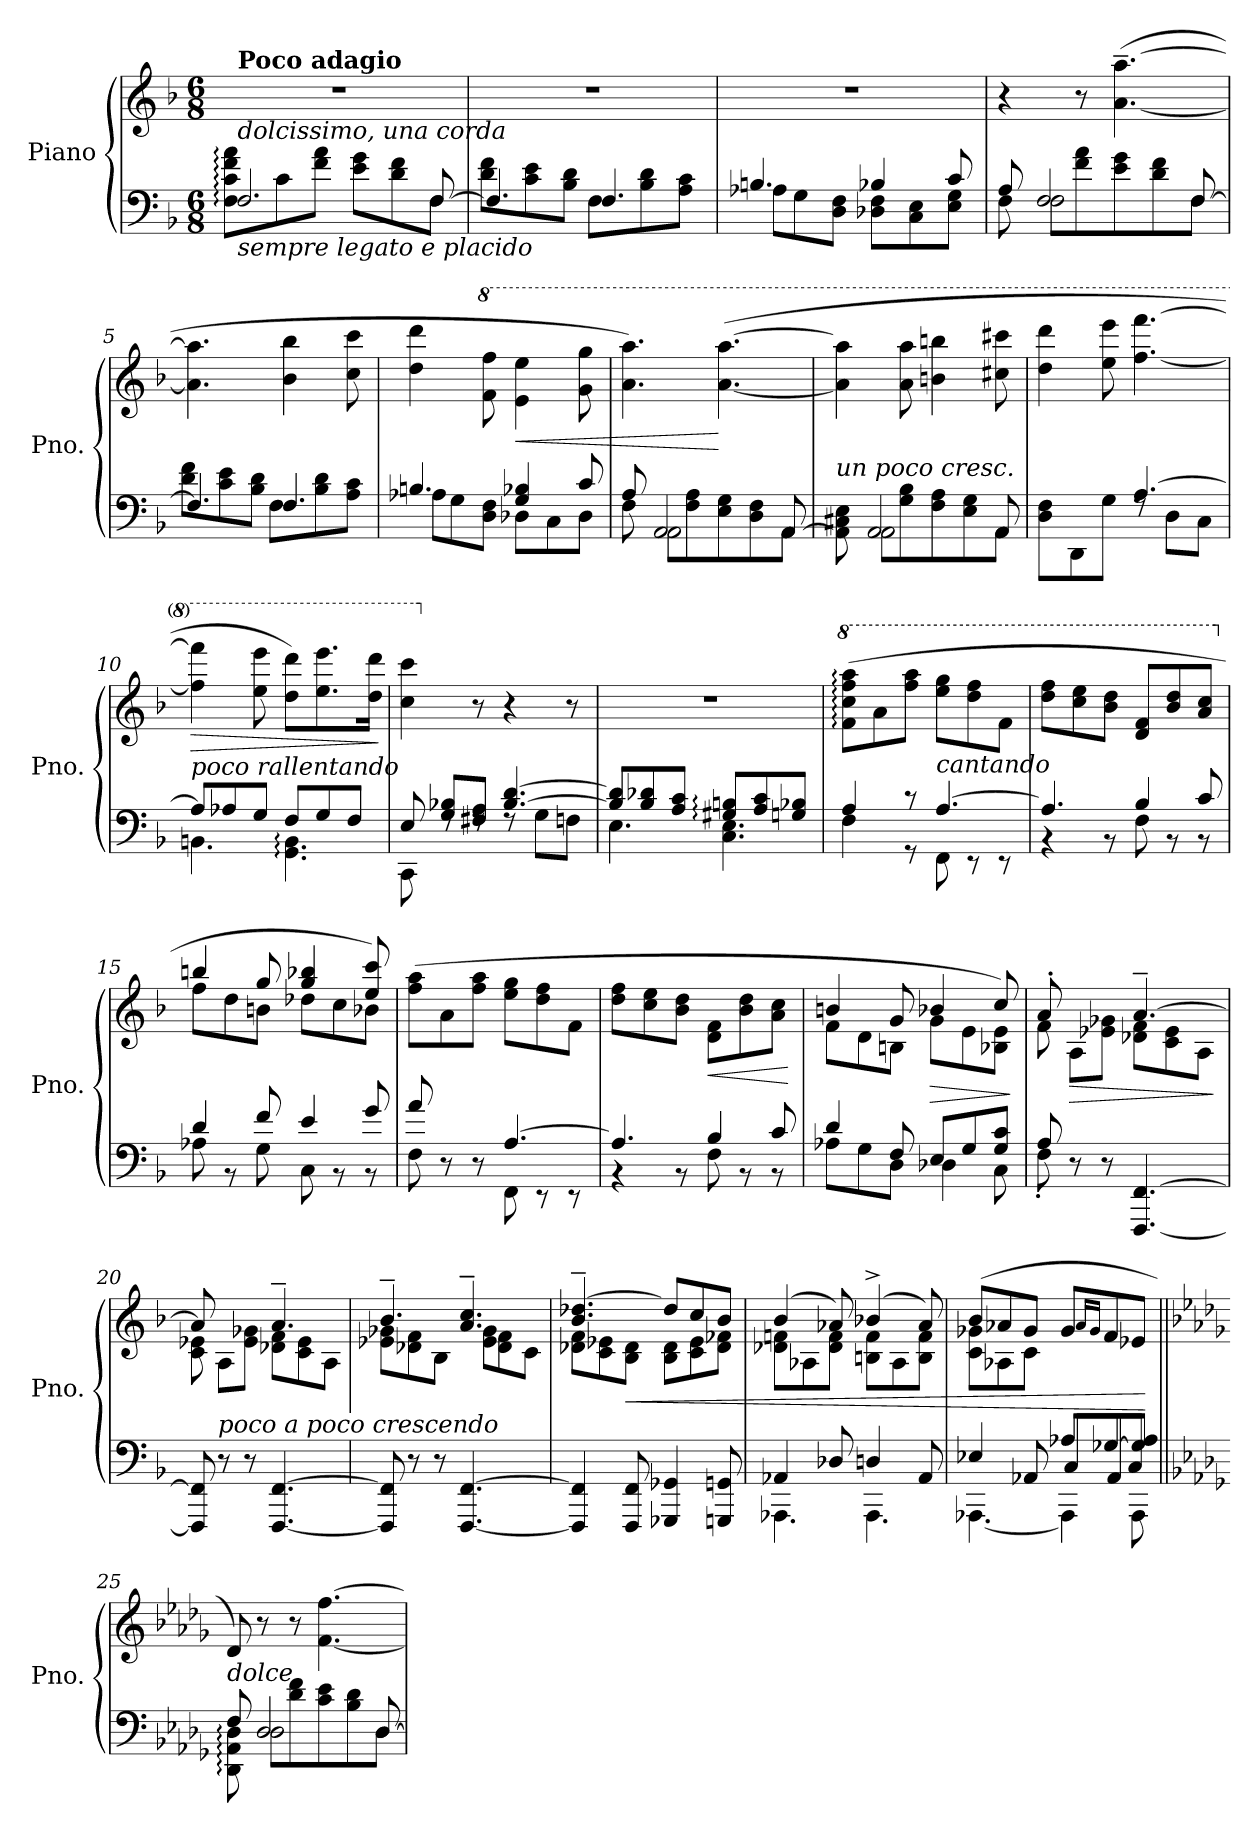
**kern	**kern	**dynam
*part1	*part1	*part1
*staff2	*staff1	*staff1/2
*I"Piano	*	*
*I'Pno.	*	*
*clefF4	*clefG2	*
*k[b-]	*k[b-]	*
*M6/8	*M6/8	*
*MM58	*MM58	*
=1	=1	=1
*^	*	*
*	*^	*	*
!	!	!	!LO:TX:a:B:t=Poco adagio	!
!LO:TX:b:i:t=sempre legato e placido	!	!	!	!
!LO:TX:a:i:t=dolcissimo, una corda	!	!	!	!
2.F/	8F\: 8c\: 8f\: 8a\:L	4.ryy	2.r	.
.	8c\	.	.	.
.	8f\ 8a\J	.	.	.
.	8e\ 8g\L	4ryy	.	.
.	8d\ 8f\	.	.	.
.	8F\J	[8F/	.	.
*	*v	*v	*	*
=2	=2	=2	=2
4.F/]	8d\ 8f\L	2.r	.
.	8c\ 8e\	.	.
.	8B-\ 8d\J	.	.
4.F/	8F\L	.	.
.	8B-\ 8d\	.	.
.	8A\ 8c\J	.	.
=3	=3	=3	=3
4.Bn/	8A-X\L	2.r	.
.	8G\	.	.
.	8D\ 8F\J	.	.
4B-X/	8D-X\ 8F\L	.	.
.	8C\ 8E\	.	.
8c/	8E\ 8G\J	.	.
=4	=4	=4	=4
8A/	8F\	4r	.
!	!LO:N:head=open	!	!
2F/	8F\L	.	.
.	8f\ 8a\	8r	.
.	8e\ 8g\	(>[4.a\~ [4.aa\~	.
.	8d\ 8f\	.	.
[8F/	8F\J	.	.
=5	=5	=5	=5
4.F/]	8d\ 8f\L	4.a\] 4.aa\]	.
.	8c\ 8e\	.	.
.	8B-\ 8d\J	.	.
4.F/	8F\L	4b-\ 4bb-\	.
.	8B-\ 8d\	.	.
.	8A\ 8c\J	8cc\ 8ccc\	.
=6	=6	=6	=6
4.Bn/	8A-X\L	4dd\ 4ddd\	.
.	8G\	.	.
*	*	*8va	*
.	8D\ 8F\J	8ff\ 8fff\	.
!	!	!	!LO:HP:b
4G/ 4B-X/	8D-X\L	4ee\ 4eee\	<
.	8C\	.	.
8c/	8D-\J	8gg\ 8ggg\	.
!!LO:LB:g=z
=7	=7	=7	=7
8A/	8F\	4.aa\ 4.aaa\)	.
!	!LO:N:head=open	!	!
2AA/	8AA\L	.	.
.	8F\ 8A\	.	.
.	8E\ 8G\	(>[4.aa\ [4.aaa\	[
.	8D\ 8F\	.	.
[8AA/	8AA\J	.	.
=8	=8	=8	=8
!LO:TX:a:i:t=un poco cresc.	!	!	!
8AA\] 8C#X\ 8E\	8ryy	4aa\] 4aaa\]	.
!	!LO:N:head=open	!	!
2AA/	8AA\L	.	.
.	8G\ 8B-\	8aa\ 8aaa\	.
.	8F\ 8A\	4bbn\ 4bbbn\	.
.	8E\ 8G\	.	.
8AA/	8AA\J	8ccc#X\ 8cccc#X\	.
=9	=9	=9	=9
4.ryy	8D\ 8F\L	4ddd\ 4dddd\	.
.	8DD\	.	.
.	8G\J	8eee\ 8eeee\	.
[4.A/	8rF	[4.fff\ [4.ffff\	.
.	8D\L	.	.
.	8C\J	.	.
=10	=10	=10	=10
!LO:TX:a:i:t=poco rallentando	!	!	!
!	!	!	!LO:HP:b
8A/L]	4.BBn\	4fff\] 4ffff\]	>
8A-X/	.	.	.
8G/J	.	8eee\ 8eeee\	.
8F/L	4.GG\: 4.BB\:	8ddd\ 8dddd\L)	.
8G/	.	8.eee\ 8.eeee\	.
8F/J	.	.	.
.	.	16ddd\ 16dddd\Jk	.
*v	*v	*	*
.	.	]
=11	=11	=11
*^	*	*
8E/	8CC:\	4ccc\ 4cccc\	.
8G/ 8B-X/L	8rF	.	.
*	*	*X8va	*
8F#X/ 8A/J	8rF	8r	.
[4.B-/ [4.d/	8rF	4r	.
.	8G\L	.	.
.	8Fn\J	8r	.
=12	=12	=12	=12
8B-/] 8d/]L	4.E\	2.r	.
8B-/ 8d-X/	.	.	.
8A/ 8c/J	.	.	.
8G#X/: 8Bn/:L	4.C\ 4.E\	.	.
8A/ 8c/	.	.	.
8Gn/ 8B-X/J	.	.	.
!!LO:LB:g=z
=13	=13	=13	=13
*	*	*8va	*
4A/	4F\	(>8ff\: 8ccc\: 8fff\: 8aaa\:L	.
.	.	8aa\	.
8r	8r	8fff\ 8aaa\J	.
!LO:TX:a:i:t=cantando	!	!	!
[4.A/	8FF\	8eee\ 8ggg\L	.
.	8r	8ddd\ 8fff\	.
.	8r	8ff\J	.
=14	=14	=14	=14
4.A/]	4r	8ddd\ 8fff\L	.
.	.	8ccc\ 8eee\	.
.	8r	8bb-\ 8ddd\J	.
4B-/	8F\	8dd/ 8ff/L	.
.	8r	8bb-/ 8ddd/	.
8c/	8r	8aa/ 8ccc/J	.
=15	=15	=15	=15
*	*	*X8va	*
*	*	*^	*
4d/	8A-X\	4bbn/	8ff\L	.
.	8r	.	8dd\	.
8f/	8G\	8gg/	8bn\J	.
4e/	8C\	4gg/ 4bb-X/	8dd-X\L	.
.	8r	.	8cc\	.
8g/	8r	8ee/ 8ccc/)	8b-X\J	.
*	*	*v	*v	*
=16	=16	=16	=16
8a/	8F\	(>8ff\ 8aa\L	.
8r	8ryy	8a\	.
8r	8ryy	8ff\ 8aa\J	.
[4.A/	8FF\	8ee\ 8gg\L	.
.	8r	8dd\ 8ff\	.
.	8r	8f\J	.
=17	=17	=17	=17
4.A/]	4r	8dd\ 8ff\L	.
.	.	8cc\ 8ee\	.
.	8r	8b-\ 8dd\J	.
!	!	!	!LO:HP:b
4B-/	8F\	8d\ 8f\L	<
.	8r	8b-\ 8dd\	.
8c/	8r	8a\ 8cc\J	.
*v	*v	*	*
.	.	[
=18	=18	=18
*^	*^	*
4d/	8A-X\L	4bn/	8f\L	.
.	8G\	.	8d\	.
8F/	8D\J	8g/	8Bn\J	.
!	!	!	!	!LO:HP:b
8E/L	4D-X\	4b-X/	8g\L	>
8G/	.	.	8e\	.
8G/ 8c/J	8C\	8cc/)	8B-X\ 8e\J	.
*v	*v	*	*	*
*	*v	*v	*
.	.	]
!!LO:LB:g=z
=19	=19	=19
*^	*^	*
8A/	8F'\	8a'/	8f\	.
!	!	!	!	!LO:HP:b
8r	8ryy	8ryy	8A\L	>
8r	8ryy	8ryy	8e-X\ 8g-X\J	.
[4.FFF/ [4.FF/	8ryy	[4.a~/	8d-X\ 8f\L	.
.	4ryy	.	8c\ 8e-\	.
.	.	.	8A\J	.
*v	*v	*	*	*
*	*v	*v	*
.	.	]
=20	=20	=20
*	*^	*
8FFF/] 8FF/]	8a/]	8c\ 8e-X\	.
!LO:TX:a:i:t=poco a poco crescendo	!	!	!
8r	8ryy	8A\L	.
8r	8ryy	8e-\ 8g-X\J	.
[4.FFF/ [4.FF/	4.a~/	8d-X\ 8f\L	.
.	.	8c\ 8e-\	.
.	.	8A\J	.
=21	=21	=21	=21
8FFF/] 8FF/]	4.b-~/	8e-X\ 8g-X\L	.
8r	.	8d-X\ 8f\	.
8r	.	8B-\J	.
[4.FFF/ [4.FF/	4.a/~ 4.cc/~	8e-\ 8g-\L	.
.	.	8d-\ 8f\	.
.	.	8c\J	.
=22	=22	=22	=22
4FFF/] 4FF/]	4.b-/~ [4.dd-X/~	8d-X\ 8f\L	.
.	.	8c\ 8e-X\	.
!	!	!	!LO:HP:b
8FFF/ 8FF/	.	8B-\ 8d-\J	<
4GGG-X/ 4GG-X/	8dd-/L]	8B-\ 8d-\L	.
.	8cc/	8c\ 8e-\	.
8GGGn/ 8GGn/	8b-/J	8d-\ 8f-X\J	.
=23	=23	=23	=23
*^	*	*	*
4AA-X/	4.AAA-X\	(>4b-/	8d-X\ 8fn\L	.
.	.	.	8A-X\	.
8D-X/	.	8a-X/)	8d-\ 8f\J	.
4Dn/	4.AAA-\	(>4b-X^/	8Bn\ 8f\L	.
.	.	.	8A-\	.
8AA-/	.	8a-/)	8B\ 8f\J	.
!!LO:LB:g=z	!!
=24	=24	=24	=24	=24
*	*^	*	*	*
4E-X/	[4.AAA-X\	4.ryy	(>8b-/L	8c\ 8g-X\L	.
.	.	.	8a-X/	8A-X\	.
8AA-X/	.	.	8g-/J	8c\J	.
8A-X/L	4AAA-\]	8C/L	8g-/L	8ryy	.
.	.	.	16qa-/LL	.	.
.	.	.	16qg-/JJ	.	.
[8G-X/	.	8AA-/	8f/	4ryy	.
8G-/] 8A-/J	8AAA-\	8C/J	8e-X/J	.	.
*v	*v	*v	*	*	*
*	*v	*v	*
.	.	[
!!LO:PB:g=z
=25||	=25||	=25||
*k[b-e-a-d-g-]	*k[b-e-a-d-g-]	*
*^	*	*
!LO:TX:a:i:t=dolce	!	!	!
8F/	8DD-\: 8AA-\: 8D-\:	8d-/)	.
!	!LO:N:head=open	!	!
2D-/	8D-\L	8r	.
.	8d-\ 8f\	8r	.
.	8c\ 8e-\	[4.f\ [4.ff\	.
.	8B-\ 8d-\	.	.
[8D-/	8D-\J	.	.
*v	*v	*	*
=	=	=
*-	*-	*-
